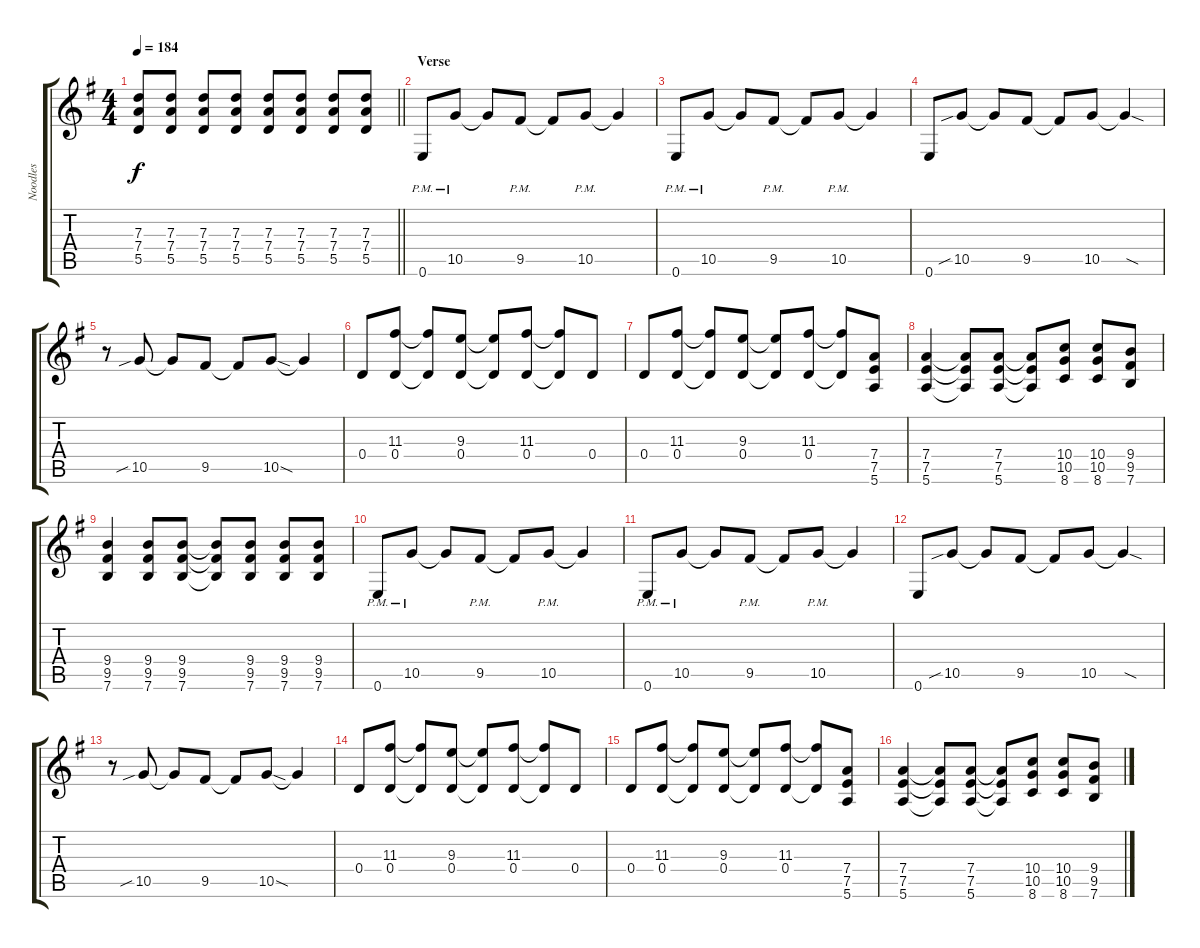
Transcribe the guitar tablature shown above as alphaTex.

\track ("Noodles" "Noodles") {instrument overdrivenguitar}
\staff {score tabs}
\tuning (E4 B3 G3 D3 A2 E2) {hide}
\ts (4 4)
\tempo 184
\clef g2
\barLineRight lightlight
\ks eminor
(7.3 7.4 5.5).8{dy f} (7.3 7.4 5.5).8 (7.3 7.4 5.5).8 (7.3 7.4 5.5).8 (7.3 7.4 5.5).8 (7.3 7.4 5.5).8 (7.3 7.4 5.5).8 (7.3 7.4 5.5).8 |
\section ("" "Verse")
0.6{pm}.8 10.5{pm}.8 10.5{t}.8 9.5{pm}.8 9.5{t}.8 10.5{pm}.8 10.5{t}.4 |
0.6{pm}.8 10.5{pm}.8 10.5{t}.8 9.5{pm}.8 9.5{t}.8 10.5{pm}.8 10.5{t}.4 |
0.6.8 10.5{sib}.8 10.5{t}.8 9.5.8 9.5{t}.8 10.5.8 10.5{sod t}.4 |
r.8 10.5{sib}.8 10.5{t}.8 9.5.8 9.5{t}.8 10.5{sod}.8 10.5{t}.4 |
0.4.8 (11.3 0.4).8 (11.3{t} 0.4{t}).8 (9.3 0.4).8 (9.3{t} 0.4{t}).8 (11.3 0.4).8 (11.3{t} 0.4{t}).8 0.4.8 |
0.4.8 (11.3 0.4).8 (11.3{t} 0.4{t}).8 (9.3 0.4).8 (9.3{t} 0.4{t}).8 (11.3 0.4).8 (11.3{t} 0.4{t}).8 (7.4 7.5 5.6).8 |
(7.4 7.5 5.6).4 (7.4{t} 7.5{t} 5.6{t}).8 (7.4 7.5 5.6).8 (7.4{t} 7.5{t} 5.6{t}).8 (10.4 10.5 8.6).8 (10.4 10.5 8.6).8 (9.4 9.5 7.6).8 |
(9.4 9.5 7.6).4 (9.4 9.5 7.6).8 (9.4 9.5 7.6).8 (9.4{t} 9.5{t} 7.6{t}).8 (9.4 9.5 7.6).8 (9.4 9.5 7.6).8 (9.4 9.5 7.6).8 |
0.6{pm}.8 10.5{pm}.8 10.5{t}.8 9.5{pm}.8 9.5{t}.8 10.5{pm}.8 10.5{t}.4 |
0.6{pm}.8 10.5{pm}.8 10.5{t}.8 9.5{pm}.8 9.5{t}.8 10.5{pm}.8 10.5{t}.4 |
0.6.8 10.5{sib}.8 10.5{t}.8 9.5.8 9.5{t}.8 10.5.8 10.5{sod t}.4 |
r.8 10.5{sib}.8 10.5{t}.8 9.5.8 9.5{t}.8 10.5{sod}.8 10.5{t}.4 |
0.4.8 (11.3 0.4).8 (11.3{t} 0.4{t}).8 (9.3 0.4).8 (9.3{t} 0.4{t}).8 (11.3 0.4).8 (11.3{t} 0.4{t}).8 0.4.8 |
0.4.8 (11.3 0.4).8 (11.3{t} 0.4{t}).8 (9.3 0.4).8 (9.3{t} 0.4{t}).8 (11.3 0.4).8 (11.3{t} 0.4{t}).8 (7.4 7.5 5.6).8 |
(7.4 7.5 5.6).4 (7.4{t} 7.5{t} 5.6{t}).8 (7.4 7.5 5.6).8 (7.4{t} 7.5{t} 5.6{t}).8 (10.4 10.5 8.6).8 (10.4 10.5 8.6).8 (9.4 9.5 7.6).8
